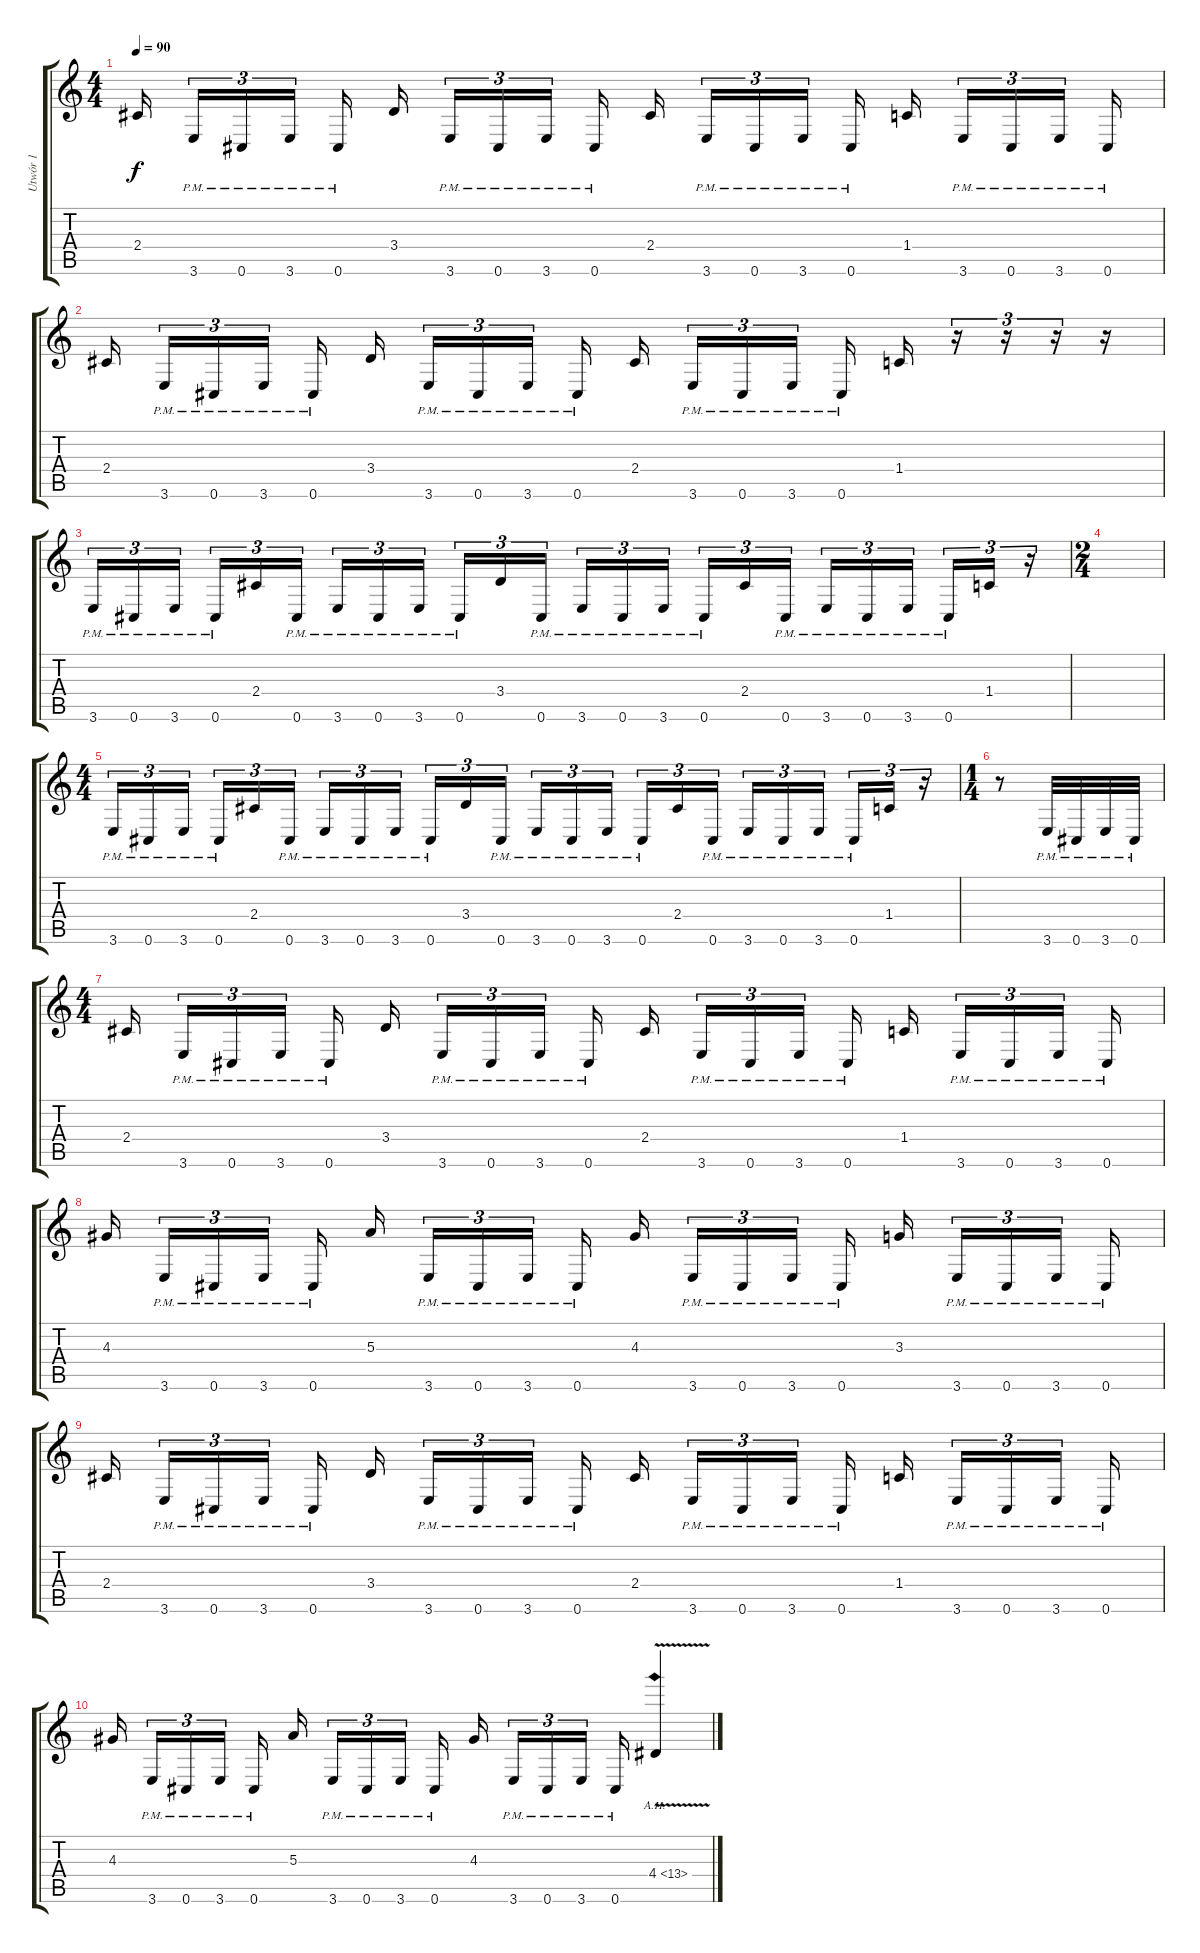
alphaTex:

\track ("Utwór 1" "Utwór 1") {instrument distortionguitar}
\staff {score tabs}
\tuning (Db4 Ab3 E3 B2 Gb2 Db2) {hide}
\ts (4 4)
\tempo 90
\clef g2
\ks c
2.4.16{dy f beam splitsecondary} 3.6{pm}.16{tu (3 2)} 0.6{pm}.16{tu (3 2)} 3.6{pm}.16{tu (3 2) beam splitsecondary} 0.6{pm}.16 3.4.16{beam splitsecondary} 3.6{pm}.16{tu (3 2)} 0.6{pm}.16{tu (3 2)} 3.6{pm}.16{tu (3 2) beam splitsecondary} 0.6{pm}.16 2.4.16{beam splitsecondary} 3.6{pm}.16{tu (3 2)} 0.6{pm}.16{tu (3 2)} 3.6{pm}.16{tu (3 2) beam splitsecondary} 0.6{pm}.16 1.4.16{beam splitsecondary} 3.6{pm}.16{tu (3 2)} 0.6{pm}.16{tu (3 2)} 3.6{pm}.16{tu (3 2) beam splitsecondary} 0.6{pm}.16 |
2.4.16{beam splitsecondary} 3.6{pm}.16{tu (3 2)} 0.6{pm}.16{tu (3 2)} 3.6{pm}.16{tu (3 2) beam splitsecondary} 0.6{pm}.16 3.4.16{beam splitsecondary} 3.6{pm}.16{tu (3 2)} 0.6{pm}.16{tu (3 2)} 3.6{pm}.16{tu (3 2) beam splitsecondary} 0.6{pm}.16 2.4.16{beam splitsecondary} 3.6{pm}.16{tu (3 2)} 0.6{pm}.16{tu (3 2)} 3.6{pm}.16{tu (3 2) beam splitsecondary} 0.6{pm}.16 1.4.16 r.16{tu (3 2)} r.16{tu (3 2)} r.16{tu (3 2)} r.16 |
3.6{pm}.16{tu (3 2)} 0.6{pm}.16{tu (3 2)} 3.6{pm}.16{tu (3 2) beam splitsecondary} 0.6{pm}.16{tu (3 2)} 2.4.16{tu (3 2)} 0.6{pm}.16{tu (3 2)} 3.6{pm}.16{tu (3 2)} 0.6{pm}.16{tu (3 2)} 3.6{pm}.16{tu (3 2) beam splitsecondary} 0.6{pm}.16{tu (3 2)} 3.4.16{tu (3 2)} 0.6{pm}.16{tu (3 2)} 3.6{pm}.16{tu (3 2)} 0.6{pm}.16{tu (3 2)} 3.6{pm}.16{tu (3 2) beam splitsecondary} 0.6{pm}.16{tu (3 2)} 2.4.16{tu (3 2)} 0.6{pm}.16{tu (3 2)} 3.6{pm}.16{tu (3 2)} 0.6{pm}.16{tu (3 2)} 3.6{pm}.16{tu (3 2) beam splitsecondary} 0.6{pm}.16{tu (3 2)} 1.4.16{tu (3 2)} r.16{tu (3 2)} |
\ts (2 4)
|
\ts (4 4)
3.6{pm}.16{tu (3 2)} 0.6{pm}.16{tu (3 2)} 3.6{pm}.16{tu (3 2) beam splitsecondary} 0.6{pm}.16{tu (3 2)} 2.4.16{tu (3 2)} 0.6{pm}.16{tu (3 2)} 3.6{pm}.16{tu (3 2)} 0.6{pm}.16{tu (3 2)} 3.6{pm}.16{tu (3 2) beam splitsecondary} 0.6{pm}.16{tu (3 2)} 3.4.16{tu (3 2)} 0.6{pm}.16{tu (3 2)} 3.6{pm}.16{tu (3 2)} 0.6{pm}.16{tu (3 2)} 3.6{pm}.16{tu (3 2) beam splitsecondary} 0.6{pm}.16{tu (3 2)} 2.4.16{tu (3 2)} 0.6{pm}.16{tu (3 2)} 3.6{pm}.16{tu (3 2)} 0.6{pm}.16{tu (3 2)} 3.6{pm}.16{tu (3 2) beam splitsecondary} 0.6{pm}.16{tu (3 2)} 1.4.16{tu (3 2)} r.16{tu (3 2)} |
\ts (1 4)
r.8 3.6{pm}.32 0.6{pm}.32 3.6{pm}.32 0.6{pm}.32 |
\ts (4 4)
2.4.16{beam splitsecondary} 3.6{pm}.16{tu (3 2)} 0.6{pm}.16{tu (3 2)} 3.6{pm}.16{tu (3 2) beam splitsecondary} 0.6{pm}.16 3.4.16{beam splitsecondary} 3.6{pm}.16{tu (3 2)} 0.6{pm}.16{tu (3 2)} 3.6{pm}.16{tu (3 2) beam splitsecondary} 0.6{pm}.16 2.4.16{beam splitsecondary} 3.6{pm}.16{tu (3 2)} 0.6{pm}.16{tu (3 2)} 3.6{pm}.16{tu (3 2) beam splitsecondary} 0.6{pm}.16 1.4.16{beam splitsecondary} 3.6{pm}.16{tu (3 2)} 0.6{pm}.16{tu (3 2)} 3.6{pm}.16{tu (3 2) beam splitsecondary} 0.6{pm}.16 |
4.3.16{beam splitsecondary} 3.6{pm}.16{tu (3 2)} 0.6{pm}.16{tu (3 2)} 3.6{pm}.16{tu (3 2) beam splitsecondary} 0.6{pm}.16 5.3.16{beam splitsecondary} 3.6{pm}.16{tu (3 2)} 0.6{pm}.16{tu (3 2)} 3.6{pm}.16{tu (3 2) beam splitsecondary} 0.6{pm}.16 4.3.16{beam splitsecondary} 3.6{pm}.16{tu (3 2)} 0.6{pm}.16{tu (3 2)} 3.6{pm}.16{tu (3 2) beam splitsecondary} 0.6{pm}.16 3.3.16{beam splitsecondary} 3.6{pm}.16{tu (3 2)} 0.6{pm}.16{tu (3 2)} 3.6{pm}.16{tu (3 2) beam splitsecondary} 0.6{pm}.16 |
2.4.16{beam splitsecondary} 3.6{pm}.16{tu (3 2)} 0.6{pm}.16{tu (3 2)} 3.6{pm}.16{tu (3 2) beam splitsecondary} 0.6{pm}.16 3.4.16{beam splitsecondary} 3.6{pm}.16{tu (3 2)} 0.6{pm}.16{tu (3 2)} 3.6{pm}.16{tu (3 2) beam splitsecondary} 0.6{pm}.16 2.4.16{beam splitsecondary} 3.6{pm}.16{tu (3 2)} 0.6{pm}.16{tu (3 2)} 3.6{pm}.16{tu (3 2) beam splitsecondary} 0.6{pm}.16 1.4.16{beam splitsecondary} 3.6{pm}.16{tu (3 2)} 0.6{pm}.16{tu (3 2)} 3.6{pm}.16{tu (3 2) beam splitsecondary} 0.6{pm}.16 |
4.3.16{beam splitsecondary} 3.6{pm}.16{tu (3 2)} 0.6{pm}.16{tu (3 2)} 3.6{pm}.16{tu (3 2) beam splitsecondary} 0.6{pm}.16 5.3.16{beam splitsecondary} 3.6{pm}.16{tu (3 2)} 0.6{pm}.16{tu (3 2)} 3.6{pm}.16{tu (3 2) beam splitsecondary} 0.6{pm}.16 4.3.16{beam splitsecondary} 3.6{pm}.16{tu (3 2)} 0.6{pm}.16{tu (3 2)} 3.6{pm}.16{tu (3 2) beam splitsecondary} 0.6{pm}.16 4.4{ah 9 v}.4
